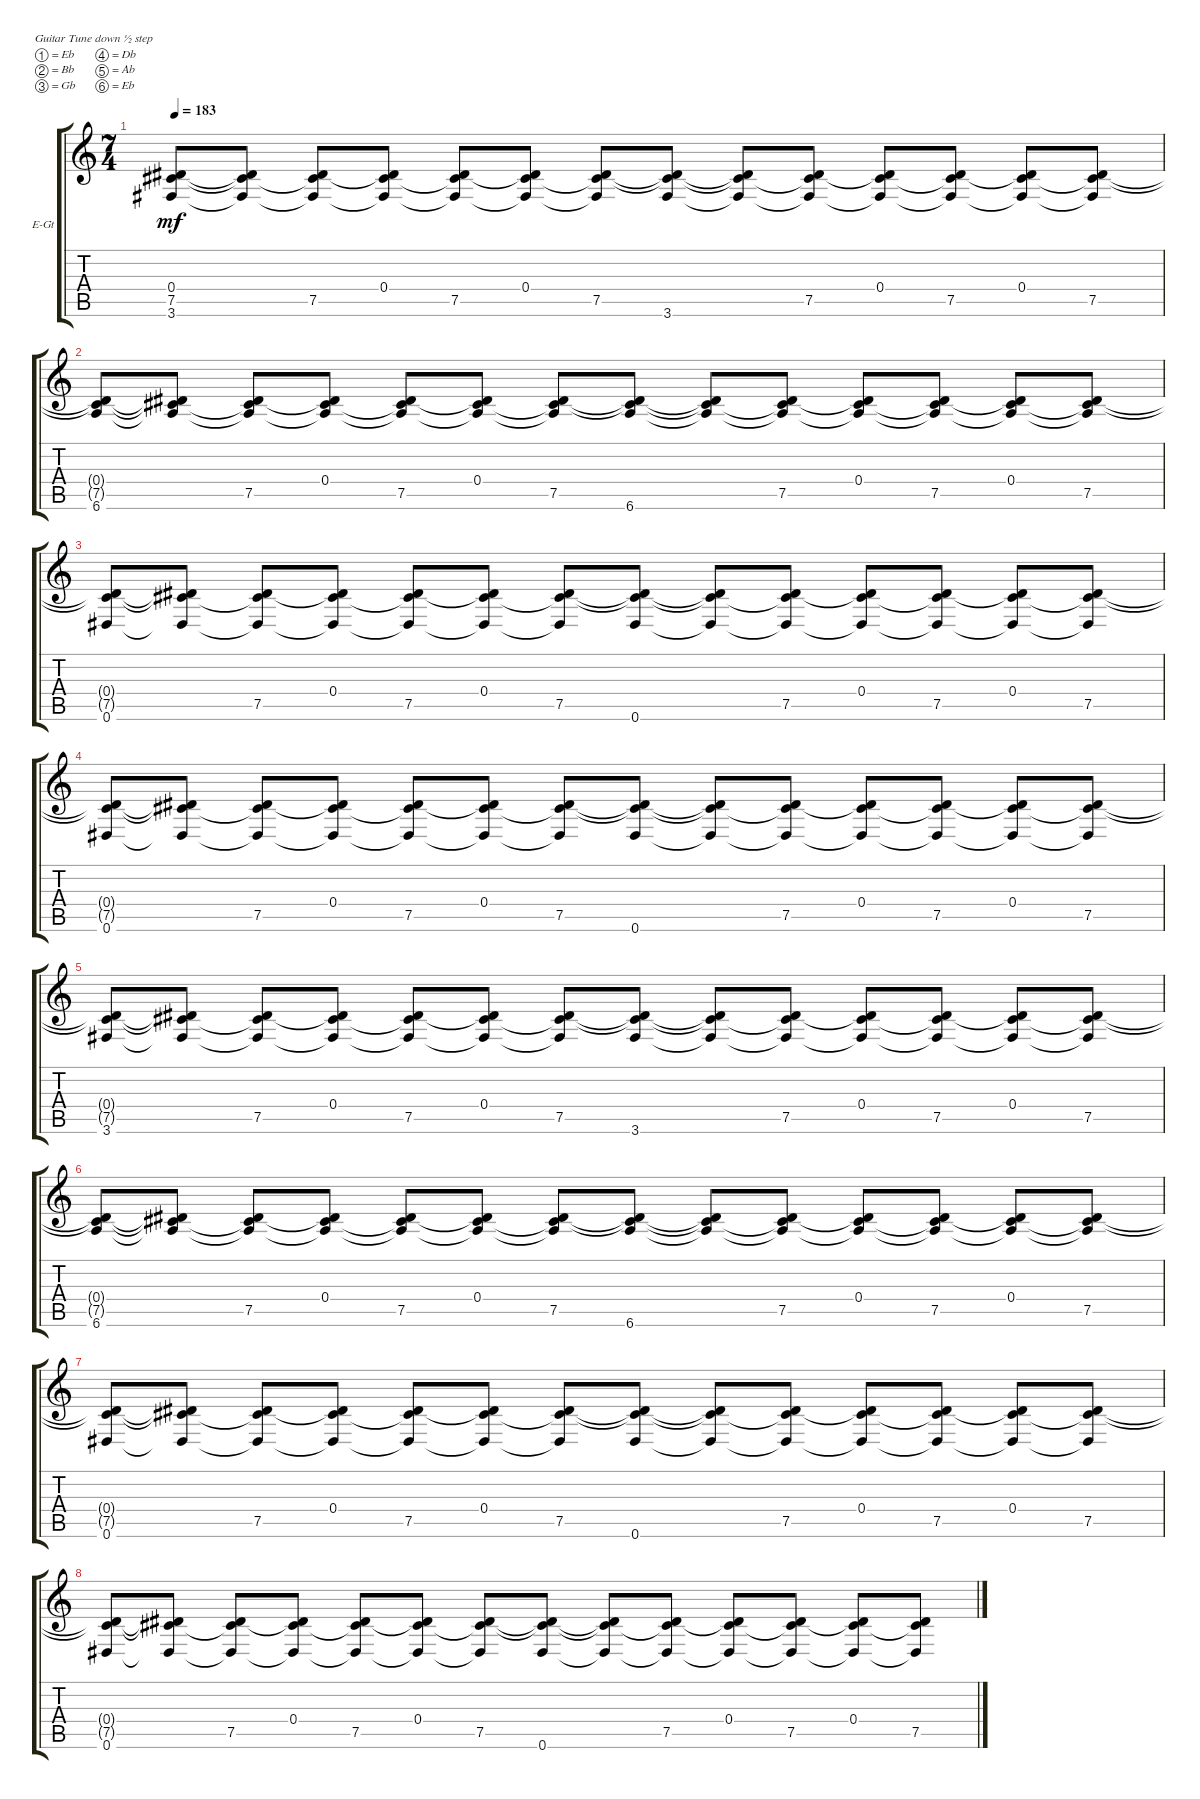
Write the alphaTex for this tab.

\bracketExtendMode groupsimilarinstruments
\firstSystemTrackNameOrientation horizontal
\otherSystemsTrackNameOrientation horizontal
\track ("left" "E-Gt") {instrument distortionguitar}
\staff {score tabs}
\tuning (Eb4 Bb3 Gb3 Db3 Ab2 Eb2)
\ts (7 4)
\tempo 183
\clef g2
\ks c
(3.6 7.5{t} 0.4{t}).8{dy mf} (3.6{t} 7.5{t} 0.4{t}).8 (7.5 3.6{t} 0.4{t}).8 (0.4 7.5{t} 3.6{t}).8 (7.5 0.4{t} 3.6{t}).8 (0.4 7.5{t} 3.6{t}).8 (7.5 0.4{t} 3.6{t}).8 (3.6 7.5{t} 0.4{t}).8 (3.6{t} 7.5{t} 0.4{t}).8 (7.5 3.6{t} 0.4{t}).8 (0.4 7.5{t} 3.6{t}).8 (7.5 0.4{t} 3.6{t}).8 (0.4 7.5{t} 3.6{t}).8 (7.5 0.4{t} 3.6{t}).8 |
(6.6 7.5{t} 0.4{t}).8 (6.6{t} 7.5{t} 0.4{t}).8 (7.5 6.6{t} 0.4{t}).8 (0.4 7.5{t} 6.6{t}).8 (7.5 0.4{t} 6.6{t}).8 (0.4 7.5{t} 6.6{t}).8 (7.5 0.4{t} 6.6{t}).8 (6.6 7.5{t} 0.4{t}).8 (6.6{t} 7.5{t} 0.4{t}).8 (7.5 6.6{t} 0.4{t}).8 (0.4 7.5{t} 6.6{t}).8 (7.5 0.4{t} 6.6{t}).8 (0.4 7.5{t} 6.6{t}).8 (7.5 0.4{t} 6.6{t}).8 |
(0.6 7.5{t} 0.4{t}).8 (0.6{t} 7.5{t} 0.4{t}).8 (7.5 0.6{t} 0.4{t}).8 (0.4 7.5{t} 0.6{t}).8 (7.5 0.4{t} 0.6{t}).8 (0.4 7.5{t} 0.6{t}).8 (7.5 0.4{t} 0.6{t}).8 (0.6 7.5{t} 0.4{t}).8 (0.6{t} 7.5{t} 0.4{t}).8 (7.5 0.6{t} 0.4{t}).8 (0.4 7.5{t} 0.6{t}).8 (7.5 0.4{t} 0.6{t}).8 (0.4 7.5{t} 0.6{t}).8 (7.5 0.4{t} 0.6{t}).8 |
(0.6 7.5{t} 0.4{t}).8 (0.6{t} 7.5{t} 0.4{t}).8 (7.5 0.6{t} 0.4{t}).8 (0.4 7.5{t} 0.6{t}).8 (7.5 0.4{t} 0.6{t}).8 (0.4 7.5{t} 0.6{t}).8 (7.5 0.4{t} 0.6{t}).8 (0.6 7.5{t} 0.4{t}).8 (0.6{t} 7.5{t} 0.4{t}).8 (7.5 0.6{t} 0.4{t}).8 (0.4 7.5{t} 0.6{t}).8 (7.5 0.4{t} 0.6{t}).8 (0.4 7.5{t} 0.6{t}).8 (7.5 0.4{t} 0.6{t}).8 |
(3.6 7.5{t} 0.4{t}).8 (3.6{t} 7.5{t} 0.4{t}).8 (7.5 3.6{t} 0.4{t}).8 (0.4 7.5{t} 3.6{t}).8 (7.5 0.4{t} 3.6{t}).8 (0.4 7.5{t} 3.6{t}).8 (7.5 0.4{t} 3.6{t}).8 (3.6 7.5{t} 0.4{t}).8 (3.6{t} 7.5{t} 0.4{t}).8 (7.5 3.6{t} 0.4{t}).8 (0.4 7.5{t} 3.6{t}).8 (7.5 0.4{t} 3.6{t}).8 (0.4 7.5{t} 3.6{t}).8 (7.5 0.4{t} 3.6{t}).8 |
(6.6 7.5{t} 0.4{t}).8 (6.6{t} 7.5{t} 0.4{t}).8 (7.5 6.6{t} 0.4{t}).8 (0.4 7.5{t} 6.6{t}).8 (7.5 0.4{t} 6.6{t}).8 (0.4 7.5{t} 6.6{t}).8 (7.5 0.4{t} 6.6{t}).8 (6.6 7.5{t} 0.4{t}).8 (6.6{t} 7.5{t} 0.4{t}).8 (7.5 6.6{t} 0.4{t}).8 (0.4 7.5{t} 6.6{t}).8 (7.5 0.4{t} 6.6{t}).8 (0.4 7.5{t} 6.6{t}).8 (7.5 0.4{t} 6.6{t}).8 |
(0.6 0.4{t} 7.5{t}).8 (0.6{t} 0.4{t} 7.5{t}).8 (7.5 0.6{t} 0.4{t}).8 (0.4 7.5{t} 0.6{t}).8 (7.5 0.4{t} 0.6{t}).8 (0.4 7.5{t} 0.6{t}).8 (7.5 0.4{t} 0.6{t}).8 (0.6 7.5{t} 0.4{t}).8 (0.6{t} 7.5{t} 0.4{t}).8 (7.5 0.6{t} 0.4{t}).8 (0.4 7.5{t} 0.6{t}).8 (7.5 0.4{t} 0.6{t}).8 (0.4 7.5{t} 0.6{t}).8 (7.5 0.4{t} 0.6{t}).8 |
(0.6 7.5{t} 0.4{t}).8 (0.6{t} 7.5{t} 0.4{t}).8 (7.5 0.6{t} 0.4{t}).8 (0.4 7.5{t} 0.6{t}).8 (7.5 0.4{t} 0.6{t}).8 (0.4 7.5{t} 0.6{t}).8 (7.5 0.4{t} 0.6{t}).8 (0.6 7.5{t} 0.4{t}).8 (0.6{t} 7.5{t} 0.4{t}).8 (7.5 0.6{t} 0.4{t}).8 (0.4 7.5{t} 0.6{t}).8 (7.5 0.4{t} 0.6{t}).8 (0.4 7.5{t} 0.6{t}).8 (7.5 0.4{t} 0.6{t}).8
